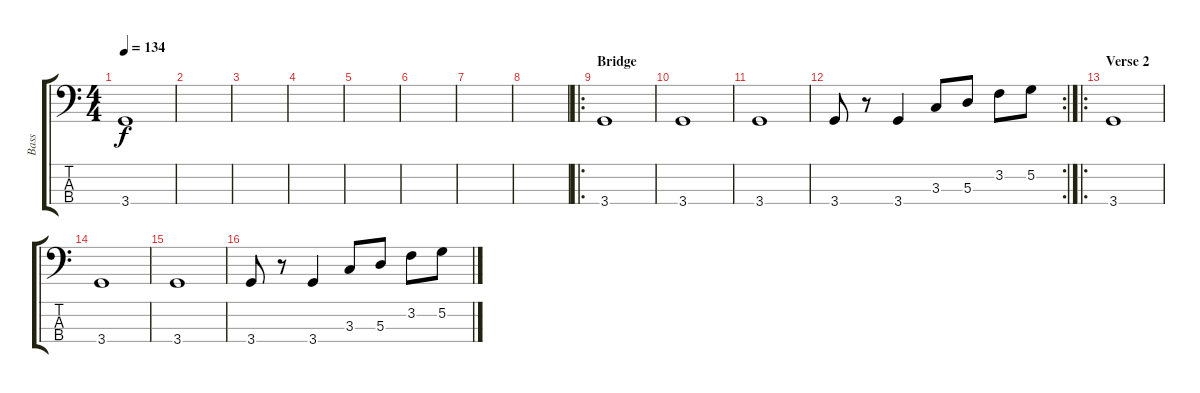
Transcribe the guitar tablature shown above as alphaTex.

\track ("Bass" "Bass") {instrument electricbassfinger}
\staff {score tabs}
\tuning (G2 D2 A1 E1) {hide}
\ts (4 4)
\tempo 134
\clef f4
\ks c
3.4.1{dy f} |
|
|
|
|
|
|
|
\ro
\section ("" "Bridge")
3.4.1 |
3.4.1 |
3.4.1 |
\rc 2
3.4.8 r.8 3.4.4 3.3.8 5.3.8 3.2.8 5.2.8 |
\ro
\section ("" "Verse 2")
3.4.1 |
3.4.1 |
3.4.1 |
3.4.8 r.8 3.4.4 3.3.8 5.3.8 3.2.8 5.2.8
